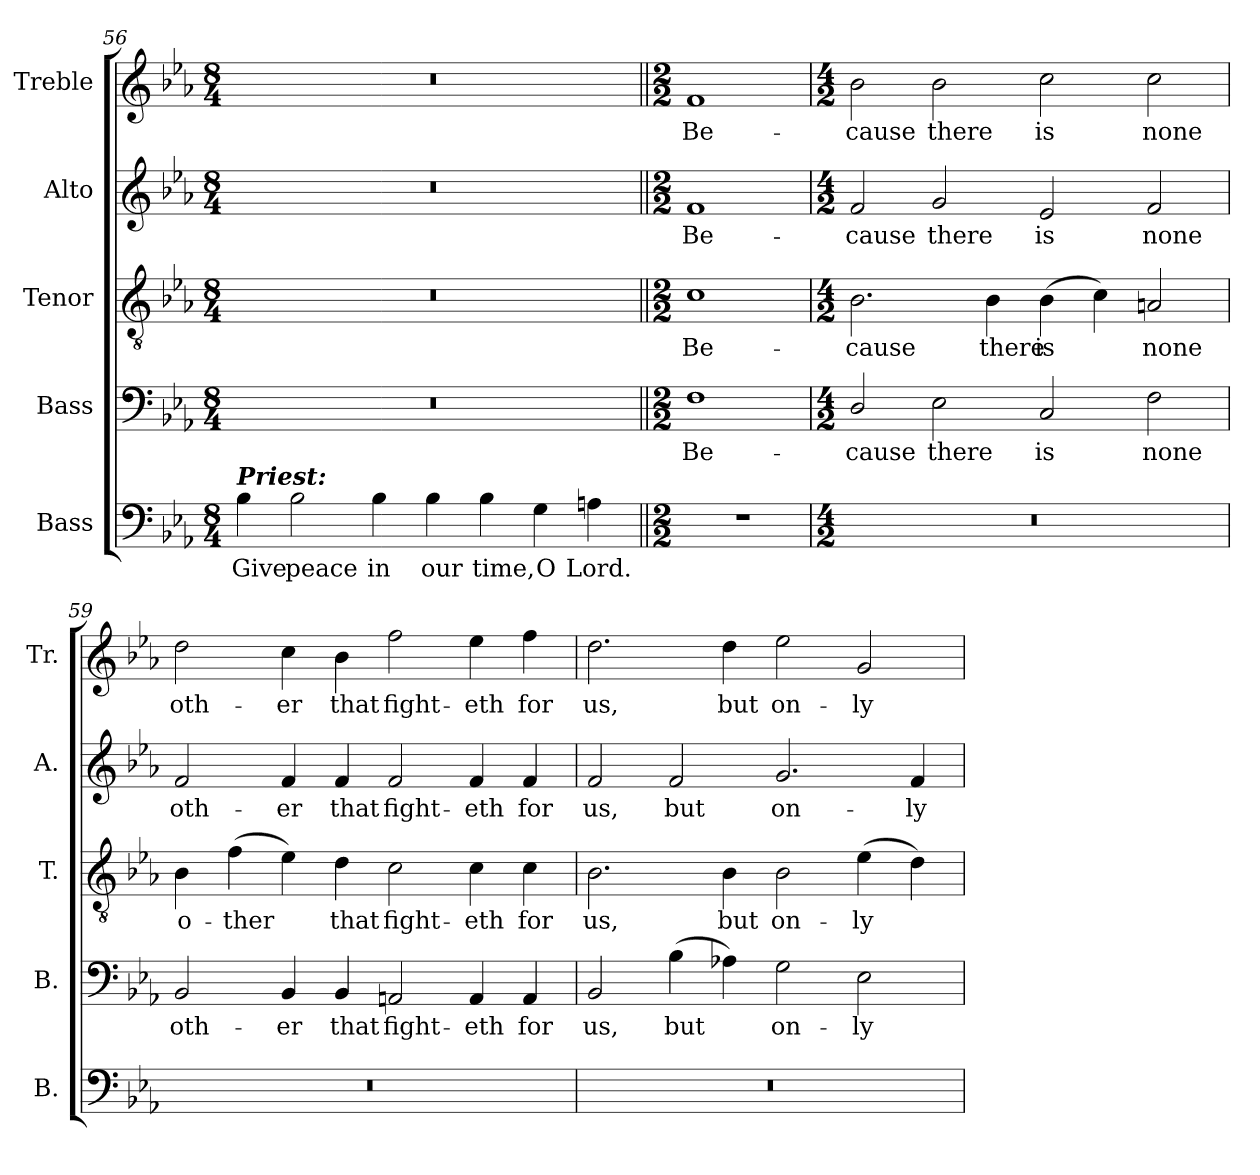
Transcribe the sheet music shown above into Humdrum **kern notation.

**kern	**text	**kern	**text	**kern	**text	**kern	**text	**kern	**text
*part5	*part5	*part4	*part4	*part3	*part3	*part2	*part2	*part1	*part1
*staff5	*staff5	*staff4	*staff4	*staff3	*staff3	*staff2	*staff2	*staff1	*staff1
*I"Bass	*	*I"Bass	*	*I"Tenor	*	*I"Alto	*	*I"Treble	*
*I'B.	*	*I'B.	*	*I'T.	*	*I'A.	*	*I'Tr.	*
!!LO:LB:g=z
*clefF4	*	*clefF4	*	*clefGv2	*	*clefG2	*	*clefG2	*
*	*	*	*	*ITrd7c12	*	*	*	*	*
*k[b-e-a-]	*	*k[b-e-a-]	*	*k[b-e-a-]	*	*k[b-e-a-]	*	*k[b-e-a-]	*
*E-:	*	*E-:	*	*E-:	*	*E-:	*	*E-:	*
*M8/4	*	*M8/4	*	*M8/4	*	*M8/4	*	*M8/4	*
=56	=56	=56	=56	=56	=56	=56	=56	=56	=56
!LO:TX:a:Bi:t=Priest&colon;	!	!	!	!	!	!	!	!	!
!	!LO:LY:b:color=#000000	!LO:N:vis=1	!	!LO:N:vis=1	!	!LO:N:vis=1	!	!LO:N:vis=1	!
4B-i\	Give	0r	.	0r	.	0r	.	0r	.
!	!LO:LY:b:color=#000000	!	!	!	!	!	!	!	!
2B-i\	peace	.	.	.	.	.	.	.	.
!	!LO:LY:b:color=#000000	!	!	!	!	!	!	!	!
4B-i\	in	.	.	.	.	.	.	.	.
!	!LO:LY:b:color=#000000	!	!	!	!	!	!	!	!
4B-i\	our	.	.	.	.	.	.	.	.
!	!LO:LY:b:color=#000000	!	!	!	!	!	!	!	!
4B-i\	time,	.	.	.	.	.	.	.	.
!	!LO:LY:b:color=#000000	!	!	!	!	!	!	!	!
4Gi\	O	.	.	.	.	.	.	.	.
!	!LO:LY:b:color=#000000	!	!	!	!	!	!	!	!
4Ani\	Lord.	.	.	.	.	.	.	.	.
!!LO:LB:g=z
=57||	=57||	=57||	=57||	=57||	=57||	=57||	=57||	=57||	=57||
*M2/2	*	*M2/2	*	*M2/2	*	*M2/2	*	*M2/2	*
!	!	!	!LO:LY:b:color=#000000	!	!	!	!	!	!
!	!	!	!	!	!LO:LY:b:color=#000000	!	!	!	!
!	!	!	!	!	!	!	!LO:LY:b:color=#000000	!	!
!	!	!	!	!	!	!	!	!	!LO:LY:b:color=#000000
1r	.	1Fi	Be-	1Ci	Be-	1fi	Be-	1fi	Be-
=58	=58	=58	=58	=58	=58	=58	=58	=58	=58
*M4/2	*	*M4/2	*	*M4/2	*	*M4/2	*	*M4/2	*
!LO:N:vis=1	!	!	!	!	!	!	!	!	!
!	!	!	!LO:LY:b:color=#000000	!	!	!	!	!	!
!	!	!	!	!	!LO:LY:b:color=#000000	!	!	!	!
!	!	!	!	!	!	!	!LO:LY:b:color=#000000	!	!
!	!	!	!	!	!	!	!	!	!LO:LY:b:color=#000000
0r	.	2Di/	-cause	2.BB-i\	-cause	2fi/	-cause	2b-i\	-cause
!	!	!	!LO:LY:b:color=#000000	!	!	!	!	!	!
!	!	!	!	!	!	!	!LO:LY:b:color=#000000	!	!
!	!	!	!	!	!	!	!	!	!LO:LY:b:color=#000000
.	.	2E-i\	there	.	.	2gi/	there	2b-i\	there
!	!	!	!	!	!LO:LY:b:color=#000000	!	!	!	!
.	.	.	.	4BB-i\	there	.	.	.	.
!	!	!	!LO:LY:b:color=#000000	!	!	!	!	!	!
!	!	!	!	!	!LO:LY:b:color=#000000	!	!	!	!
!	!	!	!	!	!	!	!LO:LY:b:color=#000000	!	!
!	!	!	!	!	!	!	!	!	!LO:LY:b:color=#000000
.	.	2Ci/	is	(4BB-i\	is	2e-i/	is	2cci\	is
.	.	.	.	4Ci\)	.	.	.	.	.
!	!	!	!LO:LY:b:color=#000000	!	!	!	!	!	!
!	!	!	!	!	!LO:LY:b:color=#000000	!	!	!	!
!	!	!	!	!	!	!	!LO:LY:b:color=#000000	!	!
!	!	!	!	!	!	!	!	!	!LO:LY:b:color=#000000
.	.	2Fi\	none	2AAni/	none	2fi/	none	2cci\	none
=59	=59	=59	=59	=59	=59	=59	=59	=59	=59
!LO:N:vis=1	!	!	!	!	!	!	!	!	!
!	!	!	!LO:LY:b:color=#000000	!	!	!	!	!	!
!	!	!	!	!	!LO:LY:b:color=#000000	!	!	!	!
!	!	!	!	!	!	!	!LO:LY:b:color=#000000	!	!
!	!	!	!	!	!	!	!	!	!LO:LY:b:color=#000000
0r	.	2BB-i/	oth-	4BB-i\	o-	2fi/	oth-	2ddi\	oth-
!	!	!	!	!	!LO:LY:b:color=#000000	!	!	!	!
.	.	.	.	(4Fi\	-ther	.	.	.	.
!	!	!	!LO:LY:b:color=#000000	!	!	!	!	!	!
!	!	!	!	!	!	!	!LO:LY:b:color=#000000	!	!
!	!	!	!	!	!	!	!	!	!LO:LY:b:color=#000000
.	.	4BB-i/	-er	4E-i\)	.	4fi/	-er	4cci\	-er
!	!	!	!LO:LY:b:color=#000000	!	!	!	!	!	!
!	!	!	!	!	!LO:LY:b:color=#000000	!	!	!	!
!	!	!	!	!	!	!	!LO:LY:b:color=#000000	!	!
!	!	!	!	!	!	!	!	!	!LO:LY:b:color=#000000
.	.	4BB-i/	that	4Di\	that	4fi/	that	4b-i\	that
!	!	!	!LO:LY:b:color=#000000	!	!	!	!	!	!
!	!	!	!	!	!LO:LY:b:color=#000000	!	!	!	!
!	!	!	!	!	!	!	!LO:LY:b:color=#000000	!	!
!	!	!	!	!	!	!	!	!	!LO:LY:b:color=#000000
.	.	2AAni/	fight-	2Ci\	fight-	2fi/	fight-	2ffi\	fight-
!	!	!	!LO:LY:b:color=#000000	!	!	!	!	!	!
!	!	!	!	!	!LO:LY:b:color=#000000	!	!	!	!
!	!	!	!	!	!	!	!LO:LY:b:color=#000000	!	!
!	!	!	!	!	!	!	!	!	!LO:LY:b:color=#000000
.	.	4AAi/	-eth	4Ci\	-eth	4fi/	-eth	4ee-i\	-eth
!	!	!	!LO:LY:b:color=#000000	!	!	!	!	!	!
!	!	!	!	!	!LO:LY:b:color=#000000	!	!	!	!
!	!	!	!	!	!	!	!LO:LY:b:color=#000000	!	!
!	!	!	!	!	!	!	!	!	!LO:LY:b:color=#000000
.	.	4AAi/	for	4Ci\	for	4fi/	for	4ffi\	for
=60	=60	=60	=60	=60	=60	=60	=60	=60	=60
!LO:N:vis=1	!	!	!	!	!	!	!	!	!
!	!	!	!LO:LY:b:color=#000000	!	!	!	!	!	!
!	!	!	!	!	!LO:LY:b:color=#000000	!	!	!	!
!	!	!	!	!	!	!	!LO:LY:b:color=#000000	!	!
!	!	!	!	!	!	!	!	!	!LO:LY:b:color=#000000
0r	.	2BB-i/	us,	2.BB-i\	us,	2fi/	us,	2.ddi\	us,
!	!	!	!LO:LY:b:color=#000000	!	!	!	!	!	!
!	!	!	!	!	!	!	!LO:LY:b:color=#000000	!	!
.	.	(4B-i\	but	.	.	2fi/	but	.	.
!	!	!	!	!	!LO:LY:b:color=#000000	!	!	!	!
!	!	!	!	!	!	!	!	!	!LO:LY:b:color=#000000
.	.	4A-Xi\)	.	4BB-i\	but	.	.	4ddi\	but
!	!	!	!LO:LY:b:color=#000000	!	!	!	!	!	!
!	!	!	!	!	!LO:LY:b:color=#000000	!	!	!	!
!	!	!	!	!	!	!	!LO:LY:b:color=#000000	!	!
!	!	!	!	!	!	!	!	!	!LO:LY:b:color=#000000
.	.	2Gi\	on-	2BB-i\	on-	2.gi/	on-	2ee-i\	on-
!	!	!	!LO:LY:b:color=#000000	!	!	!	!	!	!
!	!	!	!	!	!LO:LY:b:color=#000000	!	!	!	!
!	!	!	!	!	!	!	!	!	!LO:LY:b:color=#000000
.	.	2E-i\	-ly	(4E-i\	-ly	.	.	2gi/	-ly
!	!	!	!	!	!	!	!LO:LY:b:color=#000000	!	!
.	.	.	.	4Di\)	.	4fi/	-ly	.	.
=	=	=	=	=	=	=	=	=	=
*-	*-	*-	*-	*-	*-	*-	*-	*-	*-
